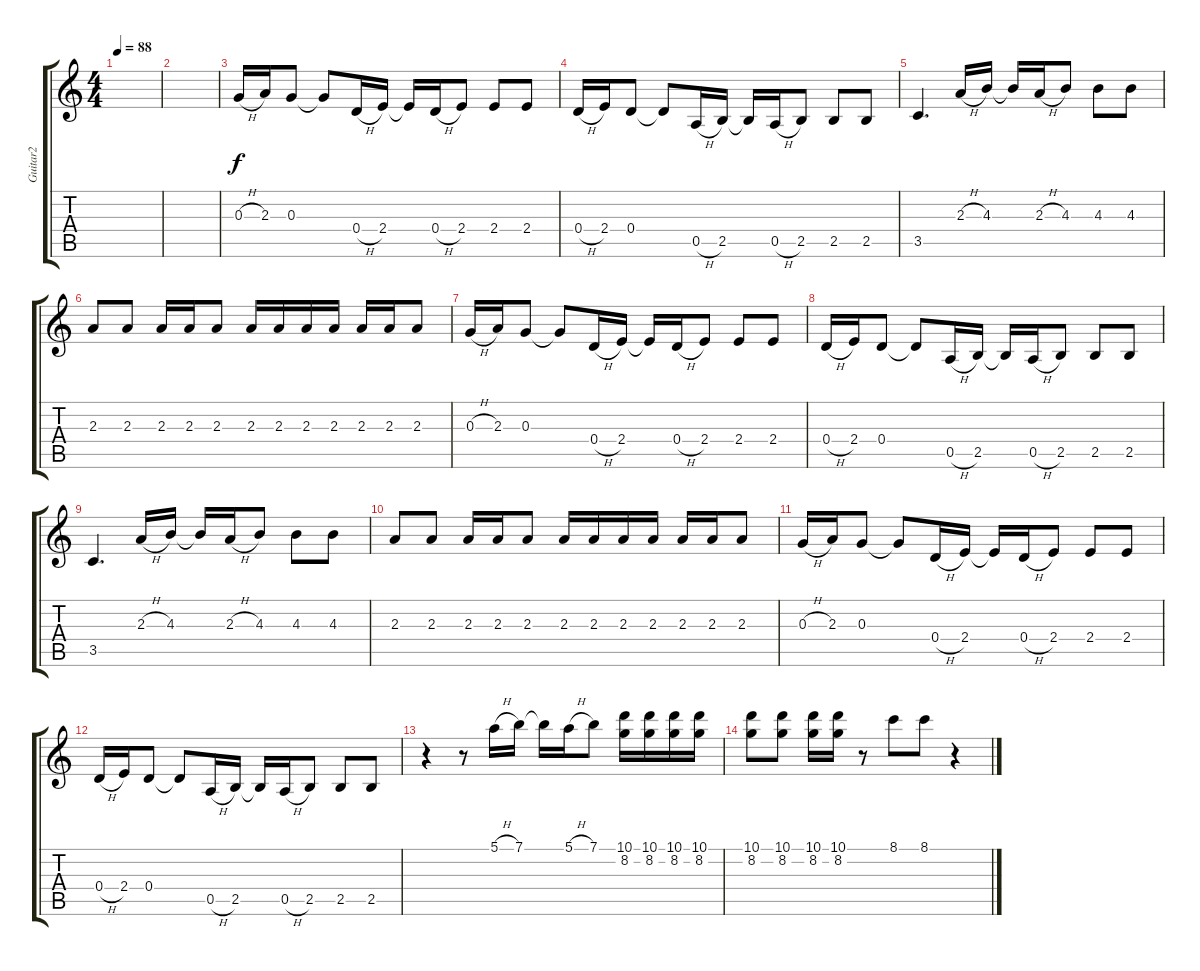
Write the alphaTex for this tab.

\track ("Guitar2" "Guitar2") {instrument electricguitarmuted}
\staff {score tabs}
\tuning (E4 B3 G3 D3 A2 E2) {hide}
\ts (4 4)
\tempo 88
\clef g2
\ks c
|
|
0.3{h}.16 2.3.16 0.3.8 0.3{t}.8 0.4{h}.16 2.4.16 2.4{t}.16 0.4{h}.16 2.4.8 2.4.8 2.4.8 |
0.4{h}.16 2.4.16 0.4.8 0.4{t}.8 0.5{h}.16 2.5.16 2.5{t}.16 0.5{h}.16 2.5.8 2.5.8 2.5.8 |
3.5.4{d} 2.3{h}.16 4.3.16 4.3{t}.16 2.3{h}.16 4.3.8 4.3.8 4.3.8 |
2.3.8 2.3.8 2.3.16 2.3.16 2.3.8 2.3.16 2.3.16 2.3.16 2.3.16 2.3.16 2.3.16 2.3.8 |
0.3{h}.16 2.3.16 0.3.8 0.3{t}.8 0.4{h}.16 2.4.16 2.4{t}.16 0.4{h}.16 2.4.8 2.4.8 2.4.8 |
0.4{h}.16 2.4.16 0.4.8 0.4{t}.8 0.5{h}.16 2.5.16 2.5{t}.16 0.5{h}.16 2.5.8 2.5.8 2.5.8 |
3.5.4{d} 2.3{h}.16 4.3.16 4.3{t}.16 2.3{h}.16 4.3.8 4.3.8 4.3.8 |
2.3.8 2.3.8 2.3.16 2.3.16 2.3.8 2.3.16 2.3.16 2.3.16 2.3.16 2.3.16 2.3.16 2.3.8 |
0.3{h}.16 2.3.16 0.3.8 0.3{t}.8 0.4{h}.16 2.4.16 2.4{t}.16 0.4{h}.16 2.4.8 2.4.8 2.4.8 |
0.4{h}.16 2.4.16 0.4.8 0.4{t}.8 0.5{h}.16 2.5.16 2.5{t}.16 0.5{h}.16 2.5.8 2.5.8 2.5.8 |
r.4 r.8 5.1{h}.16 7.1.16 7.1{t}.16 5.1{h}.16 7.1.8 (10.1 8.2).16 (10.1 8.2).16 (10.1 8.2).16 (10.1 8.2).16 |
(10.1 8.2).8 (10.1 8.2).8 (10.1 8.2).16 (10.1 8.2).16 r.8 8.1.8 8.1.8 r.4
